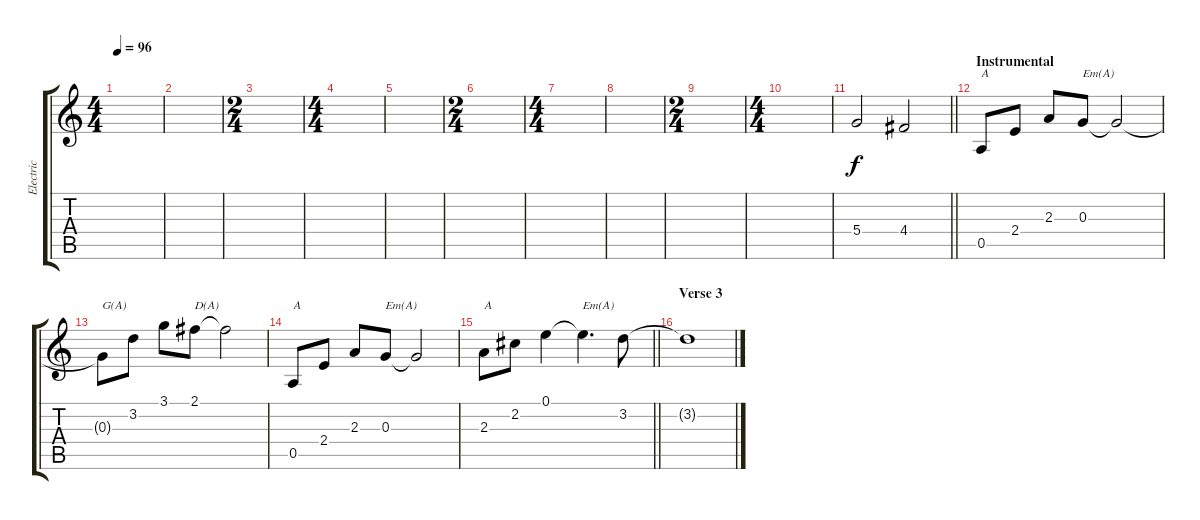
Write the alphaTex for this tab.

\track ("Electric" "Electric") {instrument overdrivenguitar}
\staff {score tabs}
\tuning (E4 B3 G3 D3 A2 E2) {hide}
\ts (4 4)
\tempo 96
\clef g2
\ks c
|
|
\ts (2 4)
|
\ts (4 4)
|
|
\ts (2 4)
|
\ts (4 4)
|
|
\ts (2 4)
|
\ts (4 4)
|
\barLineRight lightlight
5.4.2 4.4.2 |
\section ("" "Instrumental")
0.5.8{txt "A"} 2.4.8 2.3.8 0.3.8{txt "Em(A)"} 0.3{t}.2 |
0.3{t}.8{txt "G(A)"} 3.2.8 3.1.8 2.1.8{txt "D(A)"} 2.1{t}.2 |
0.5.8{txt "A"} 2.4.8 2.3.8 0.3.8{txt "Em(A)"} 0.3{t}.2 |
\barLineRight lightlight
2.3.8{txt "A"} 2.2.8 0.1.4 0.1{t}.4{d txt "Em(A)"} 3.2.8 |
\section ("" "Verse 3")
3.2{t}.1
